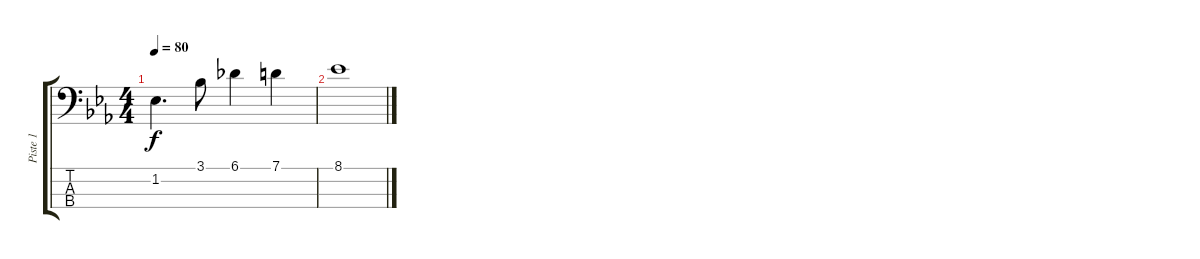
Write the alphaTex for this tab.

\track ("Piste 1" "Piste 1") {instrument electricbassfinger}
\staff {score tabs}
\tuning (G2 D2 A1 E1) {hide}
\ts (4 4)
\tempo 80
\clef f4
\ks eb
1.2.4{d dy f} 3.1.8 6.1.4 7.1.4 |
8.1.1
